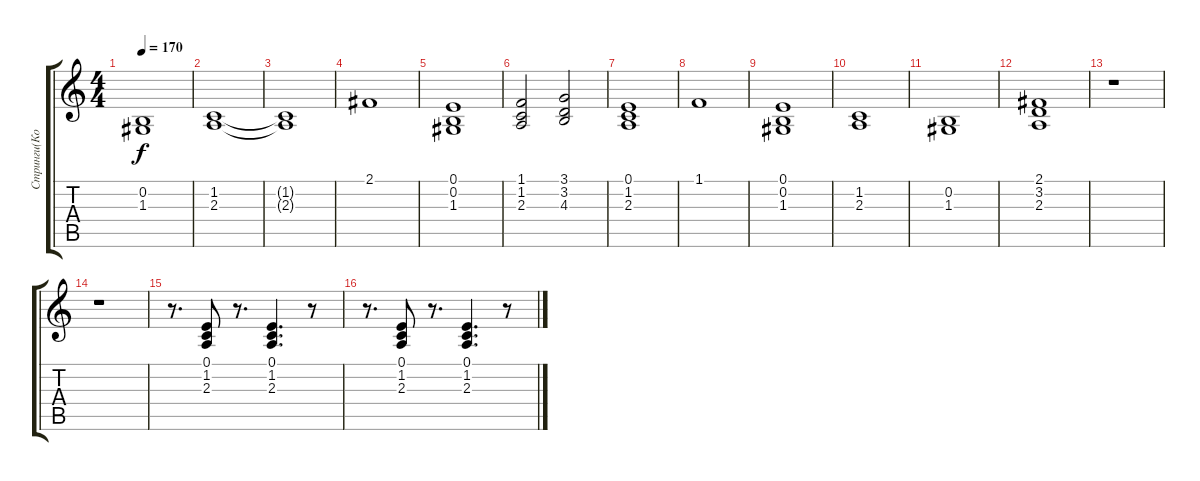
\track ("Стринги(Козлов)" "Стринги(Ко") {instrument tremolostrings}
\staff {score tabs}
\tuning (E4 B3 G3 D3 A2 E2) {hide}
\ts (4 4)
\tempo 170
\clef g2
\ks c
(0.2 1.3).1{dy f} |
(1.2 2.3).1 |
(1.2{t} 2.3{t}).1 |
2.1.1 |
(0.1 0.2 1.3).1 |
(1.1 1.2 2.3).2 (3.1 3.2 4.3).2 |
(0.1 1.2 2.3).1 |
1.1.1 |
(0.1 0.2 1.3).1 |
(1.2 2.3).1 |
(0.2 1.3).1 |
(2.1 3.2 2.3).1 |
r.1 |
r.1 |
r.8{d} (0.1 1.2 2.3).8 r.8{d} (0.1 1.2 2.3).4{d} r.8 |
r.8{d} (0.1 1.2 2.3).8 r.8{d} (0.1 1.2 2.3).4{d} r.8
